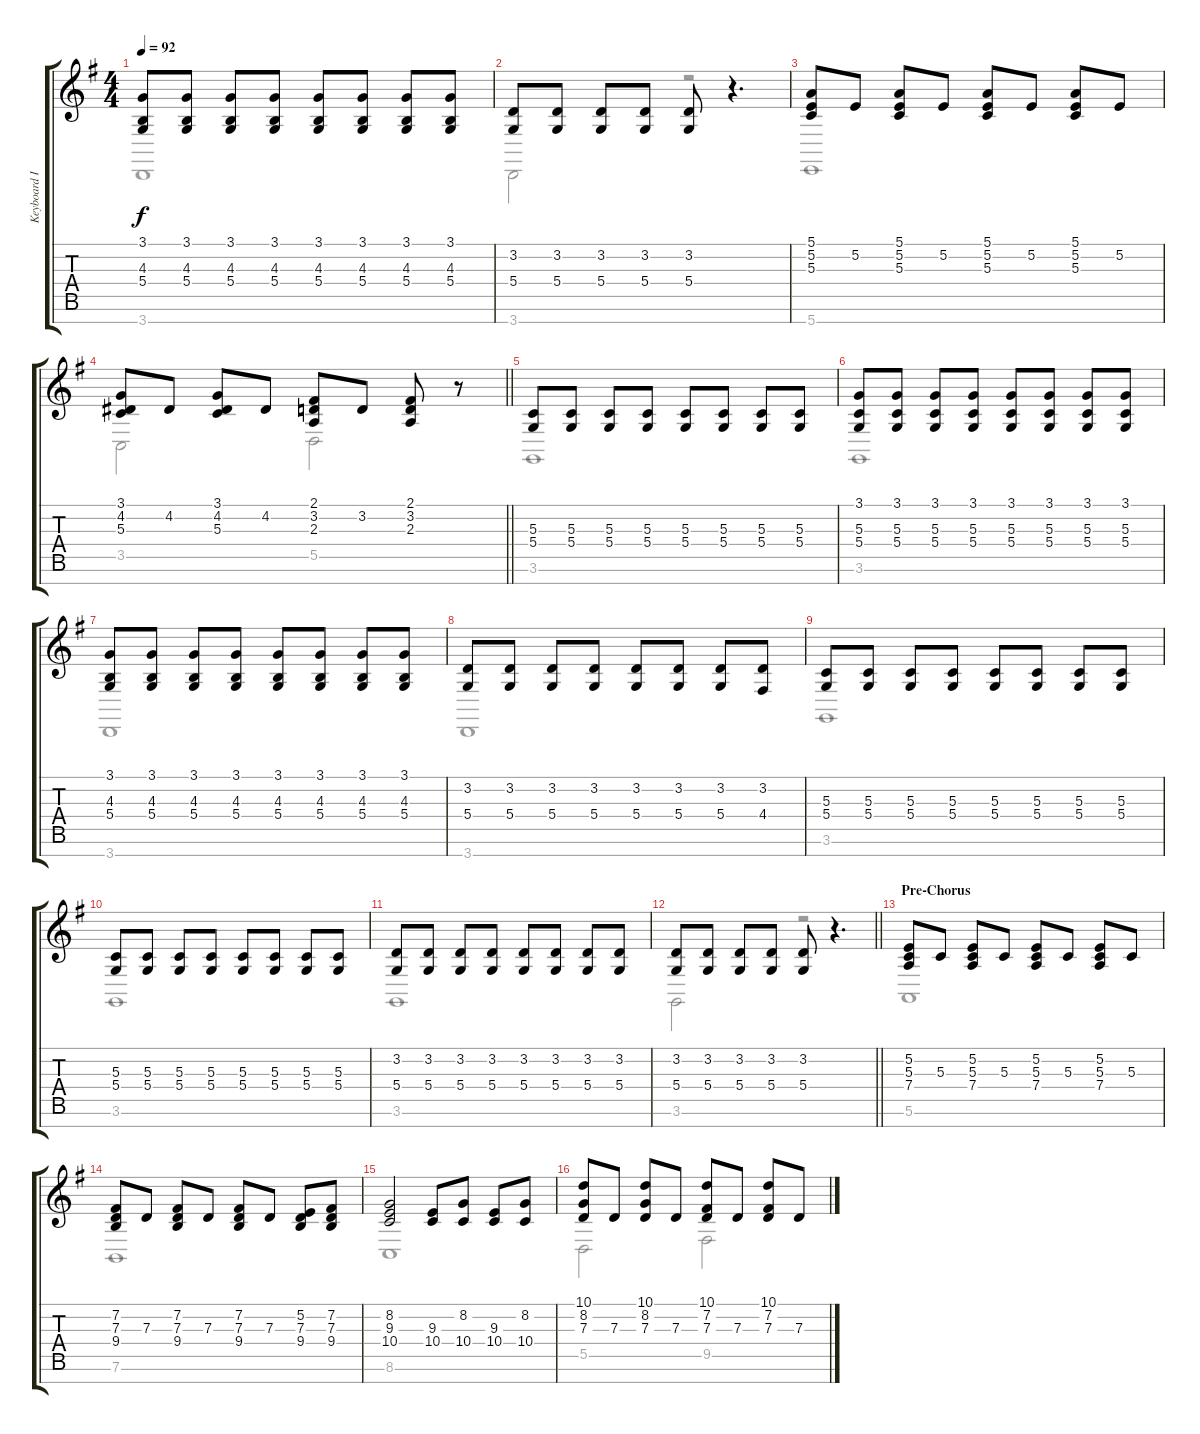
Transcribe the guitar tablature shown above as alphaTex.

\track ("Keyboard III" "Keyboard I") {instrument stringensemble1}
\staff {score tabs}
\tuning (E4 B3 G3 D3 A2 E2 B1) {hide}
\voice
\ts (4 4)
\tempo 92
\clef g2
\ks g
(3.1 4.3 5.4).8{dy f} (3.1 4.3 5.4).8 (3.1 4.3 5.4).8 (3.1 4.3 5.4).8 (3.1 4.3 5.4).8 (3.1 4.3 5.4).8 (3.1 4.3 5.4).8 (3.1 4.3 5.4).8 |
(3.2 5.4).8 (3.2 5.4).8 (3.2 5.4).8 (3.2 5.4).8 (3.2 5.4).8 r.4{d} |
(5.1 5.2 5.3).8 5.2.8 (5.1 5.2 5.3).8 5.2.8 (5.1 5.2 5.3).8 5.2.8 (5.1 5.2 5.3).8 5.2.8 |
\barLineRight lightlight
(3.1 4.2 5.3).8 4.2.8 (3.1 4.2 5.3).8 4.2.8 (2.1 3.2 2.3).8 3.2.8 (2.1 3.2 2.3).8 r.8 |
\section ("" "")
(5.3 5.4).8 (5.3 5.4).8 (5.3 5.4).8 (5.3 5.4).8 (5.3 5.4).8 (5.3 5.4).8 (5.3 5.4).8 (5.3 5.4).8 |
(3.1 5.3 5.4).8 (3.1 5.3 5.4).8 (3.1 5.3 5.4).8 (3.1 5.3 5.4).8 (3.1 5.3 5.4).8 (3.1 5.3 5.4).8 (3.1 5.3 5.4).8 (3.1 5.3 5.4).8 |
(3.1 4.3 5.4).8 (3.1 4.3 5.4).8 (3.1 4.3 5.4).8 (3.1 4.3 5.4).8 (3.1 4.3 5.4).8 (3.1 4.3 5.4).8 (3.1 4.3 5.4).8 (3.1 4.3 5.4).8 |
(3.2 5.4).8 (3.2 5.4).8 (3.2 5.4).8 (3.2 5.4).8 (3.2 5.4).8 (3.2 5.4).8 (3.2 5.4).8 (3.2 4.4).8 |
(5.3 5.4).8 (5.3 5.4).8 (5.3 5.4).8 (5.3 5.4).8 (5.3 5.4).8 (5.3 5.4).8 (5.3 5.4).8 (5.3 5.4).8 |
(5.3 5.4).8 (5.3 5.4).8 (5.3 5.4).8 (5.3 5.4).8 (5.3 5.4).8 (5.3 5.4).8 (5.3 5.4).8 (5.3 5.4).8 |
(3.2 5.4).8 (3.2 5.4).8 (3.2 5.4).8 (3.2 5.4).8 (3.2 5.4).8 (3.2 5.4).8 (3.2 5.4).8 (3.2 5.4).8 |
\barLineRight lightlight
(3.2 5.4).8 (3.2 5.4).8 (3.2 5.4).8 (3.2 5.4).8 (3.2 5.4).8 r.4{d} |
\section ("" "Pre-Chorus")
(5.2 5.3 7.4).8 5.3.8 (5.2 5.3 7.4).8 5.3.8 (5.2 5.3 7.4).8 5.3.8 (5.2 5.3 7.4).8 5.3.8 |
(7.2 7.3 9.4).8 7.3.8 (7.2 7.3 9.4).8 7.3.8 (7.2 7.3 9.4).8 7.3.8 (5.2 7.3 9.4).8 (7.2 7.3 9.4).8 |
(8.2 9.3 10.4).2 (9.3 10.4).8 (8.2 10.4).8 (9.3 10.4).8 (8.2 10.4).8 |
(10.1 8.2 7.3).8 7.3.8 (10.1 8.2 7.3).8 7.3.8 (10.1 7.2 7.3).8 7.3.8 (10.1 7.2 7.3).8 7.3.8
\voice
\clef g2
\ottava regular
\simile none
\ks g
3.7.1{dy f} |
3.7.2 r.2 |
5.7.1 |
\barLineRight lightlight
3.5.2 5.5.2 |
3.6.1 |
3.6.1 |
3.7.1 |
3.7.1 |
3.6.1 |
3.6.1 |
3.6.1 |
\barLineRight lightlight
3.6.2 r.2 |
5.6.1 |
7.6.1 |
8.6.1 |
5.5.2 9.5.2
